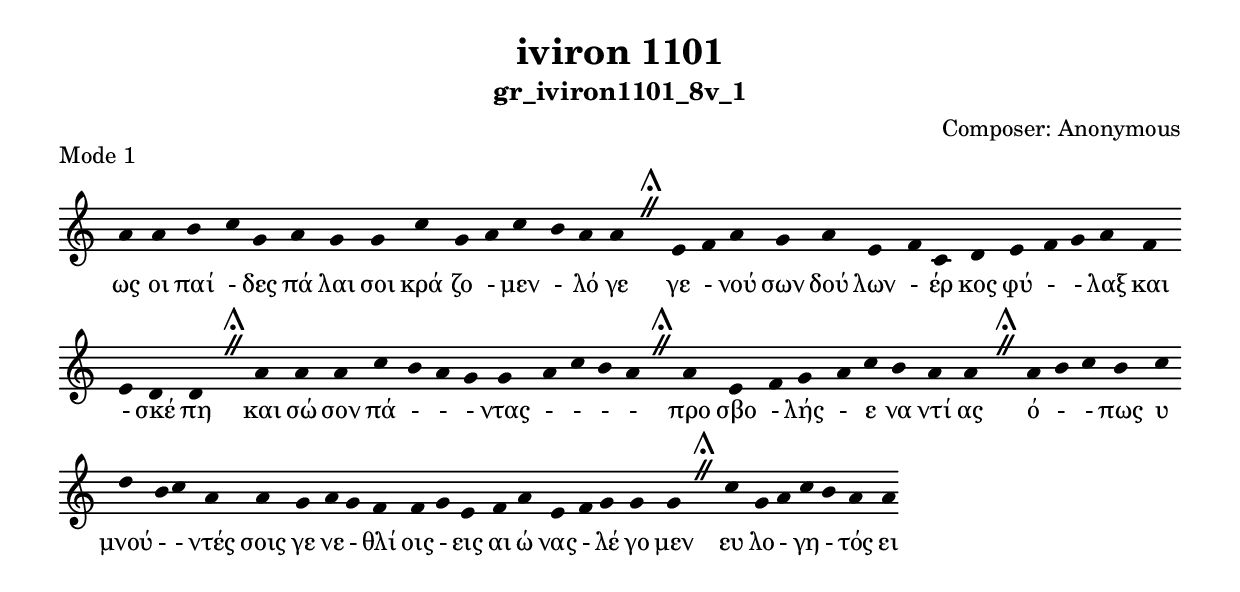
\include "gregorian.ly"

	\header {
 	  title = "iviron 1101"
	  subtitle = "gr_iviron1101_8v_1"
	  composer = "Composer: Anonymous"
	  piece = "Mode 1"
	}

	chant = {
	  a'4 a'4 b'4 c''4 g'4 a'4 g'4 g'4 c''4 g'4 a'4 c''4 b'4 a'4 a'4 \divisioMaior
 e'4 f'4 a'4 g'4 a'4 e'4 f'4 c'4 d'4 e'4 f'4 g'4 a'4 f'4 e'4 d'4 d'4 \divisioMaior
 a'4 a'4 a'4 c''4 b'4 a'4 g'4 g'4 a'4 c''4 b'4 a'4 \divisioMaior
 a'4 e'4 f'4 g'4 a'4 c''4 b'4 a'4 a'4 \divisioMaior
 a'4 b'4 c''4 b'4 c''4 d''4 b'4 c''4 a'4 a'4 g'4 a'4 g'4 f'4 f'4 g'4 e'4 f'4 a'4 e'4 f'4 g'4 g'4 g'4 \divisioMaior
 c''4 g'4 a'4 c''4 b'4 a'4 a'4\finalis
	}

	verba = \lyricmode {ως οι παί - δες πά λαι σοι κρά ζο - μεν - λό γε 
γε - νού σων δού λων - έρ κος φύ -  - λαξ και - σκέ πη 
και σώ σον πά -  -  - ντας -  -  -  - 
προ σβο - λής - ε να ντί ας 
ό -  - πως υ μνού -  - ντές σοις γε νε - θλί οις - εις αι ώ νας - λέ γο μεν 
ευ λο - γη - τός ει 
	}


	\score {
	  \new Staff <<
	  \new Voice = "melody" \chant
	  \new Lyrics = "one" \lyricsto melody \verba
	  >>
	  \layout {
	    \context {
	      \Staff
	      \remove "Time_signature_engraver"
	      \remove "Bar_engraver"
	    }
	    \context {
	      \Voice
	      \remove "Stem_engraver"
	    }
	  }
	}